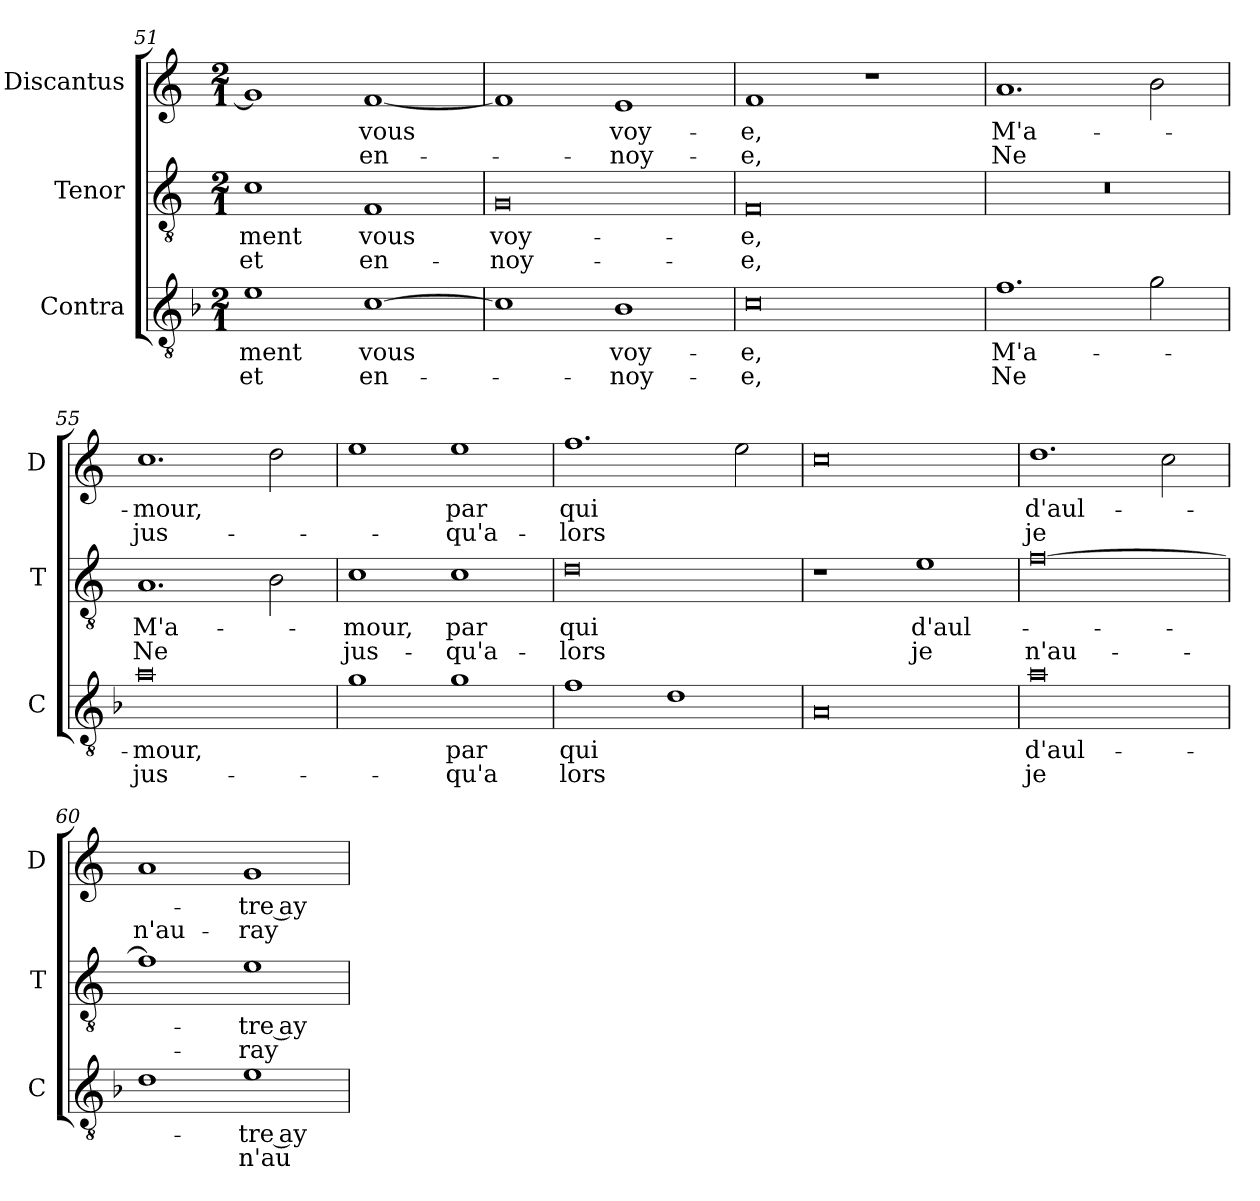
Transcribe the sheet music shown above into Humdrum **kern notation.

**kern	**text	**text	**kern	**text	**text	**kern	**text	**text
*part3	*part3	*part3	*part2	*part2	*part2	*part1	*part1	*part1
*staff3	*staff3	*staff3	*staff2	*staff2	*staff2	*staff1	*staff1	*staff1
*I"Contra	*	*	*I"Tenor	*	*	*I"Discantus	*	*
*I'C	*	*	*I'T	*	*	*I'D	*	*
*clefGv2	*	*	*clefGv2	*	*	*clefG2	*	*
*k[b-]	*	*	*k[]	*	*	*k[]	*	*
*M2/1	*	*	*M2/1	*	*	*M2/1	*	*
=51	=51	=51	=51	=51	=51	=51	=51	=51
1e	-ment	et	1c	-ment	et	1g]	.	.
[1c	vous	en-	1F	vous	en-	[1f	vous	en-
=52	=52	=52	=52	=52	=52	=52	=52	=52
1c]	.	.	0G	voy-	-noy-	1f]	.	.
1B-	voy-	-noy-	.	.	.	1e	voy-	-noy-
=53	=53	=53	=53	=53	=53	=53	=53	=53
0c	-e,	-e,	0F	-e,	-e,	1f	-e,	-e,
.	.	.	.	.	.	1r	.	.
=54	=54	=54	=54	=54	=54	=54	=54	=54
1.f	M'a-	Ne	0r	.	.	1.a	M'a-	Ne
2g\	.	.	.	.	.	2b\	.	.
=55	=55	=55	=55	=55	=55	=55	=55	=55
0a	-mour,	jus-	1.A	M'a-	Ne	1.cc	-mour,	jus-
.	.	.	2B\	.	.	2dd\	.	.
=56	=56	=56	=56	=56	=56	=56	=56	=56
1g	.	.	1c	-mour,	jus-	1ee	.	.
1g	par	-qu'a	1c	par	-qu'a-	1ee	par	-qu'a-
=57	=57	=57	=57	=57	=57	=57	=57	=57
1f	qui	-lors	0d	qui	-lors	1.ff	qui	-lors
1d	.	.	.	.	.	.	.	.
.	.	.	.	.	.	2ee\	.	.
=58	=58	=58	=58	=58	=58	=58	=58	=58
0A	.	.	1r	.	.	0cc	.	.
.	.	.	1e	d'aul-	je	.	.	.
=59	=59	=59	=59	=59	=59	=59	=59	=59
0a	d'aul-	je	[0f	.	n'au-	1.dd	d'aul-	je
.	.	.	.	.	.	2cc\	.	.
=60	=60	=60	=60	=60	=60	=60	=60	=60
1d	.	.	1f]	.	.	1a	.	n'au-
1e	-tre ay-	n'au-	1e	-tre ay-	-ray	1g	-tre ay-	-ray
=	=	=	=	=	=	=	=	=
*-	*-	*-	*-	*-	*-	*-	*-	*-
